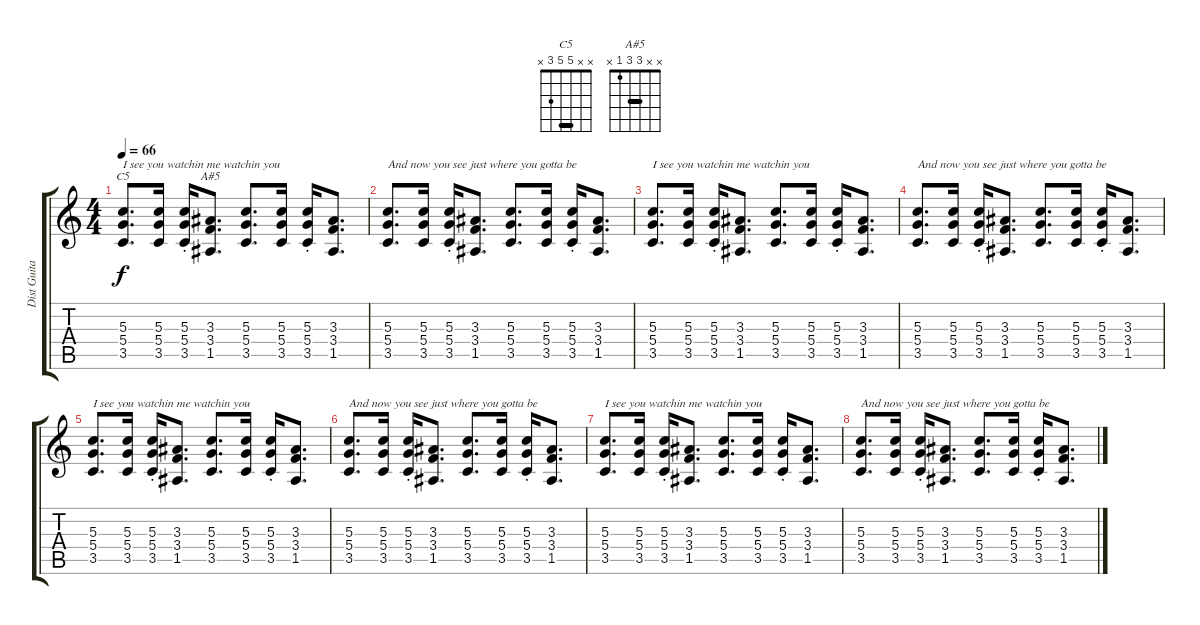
\track ("Dist Guitar 1" "Dist Guita") {instrument distortionguitar}
\staff {score tabs}
\tuning (E4 B3 G3 D3 A2 E2) {hide}
\chord ("C5" x x 5 5 3 x) {barre 5}
\chord ("A#5" x x 3 3 1 x) {barre 3}
\ts (4 4)
\tempo 66
\clef g2
\ks c
(5.3 5.4 3.5).8{d ch "C5" txt "I see you watchin me watchin you" dy f} (5.3 5.4 3.5).16 (5.3 5.4 3.5{st}).16 (3.3 3.4 1.5).8{d ch "A#5"} (5.3 5.4 3.5).8{d} (5.3 5.4 3.5).16 (5.3 5.4 3.5{st}).16 (3.3 3.4 1.5).8{d} |
(5.3 5.4 3.5).8{d txt "And now you see just where you gotta be"} (5.3 5.4 3.5).16 (5.3 5.4 3.5{st}).16 (3.3 3.4 1.5).8{d} (5.3 5.4 3.5).8{d} (5.3 5.4 3.5).16 (5.3 5.4 3.5{st}).16 (3.3 3.4 1.5).8{d} |
(5.3 5.4 3.5).8{d txt "I see you watchin me watchin you"} (5.3 5.4 3.5).16 (5.3 5.4 3.5{st}).16 (3.3 3.4 1.5).8{d} (5.3 5.4 3.5).8{d} (5.3 5.4 3.5).16 (5.3 5.4 3.5{st}).16 (3.3 3.4 1.5).8{d} |
(5.3 5.4 3.5).8{d txt "And now you see just where you gotta be"} (5.3 5.4 3.5).16 (5.3 5.4 3.5{st}).16 (3.3 3.4 1.5).8{d} (5.3 5.4 3.5).8{d} (5.3 5.4 3.5).16 (5.3 5.4 3.5{st}).16 (3.3 3.4 1.5).8{d} |
(5.3 5.4 3.5).8{d txt "I see you watchin me watchin you"} (5.3 5.4 3.5).16 (5.3 5.4 3.5{st}).16 (3.3 3.4 1.5).8{d} (5.3 5.4 3.5).8{d} (5.3 5.4 3.5).16 (5.3 5.4 3.5{st}).16 (3.3 3.4 1.5).8{d} |
(5.3 5.4 3.5).8{d txt "And now you see just where you gotta be"} (5.3 5.4 3.5).16 (5.3 5.4 3.5{st}).16 (3.3 3.4 1.5).8{d} (5.3 5.4 3.5).8{d} (5.3 5.4 3.5).16 (5.3 5.4 3.5{st}).16 (3.3 3.4 1.5).8{d} |
(5.3 5.4 3.5).8{d txt "I see you watchin me watchin you"} (5.3 5.4 3.5).16 (5.3 5.4 3.5{st}).16 (3.3 3.4 1.5).8{d} (5.3 5.4 3.5).8{d} (5.3 5.4 3.5).16 (5.3 5.4 3.5{st}).16 (3.3 3.4 1.5).8{d} |
(5.3 5.4 3.5).8{d txt "And now you see just where you gotta be"} (5.3 5.4 3.5).16 (5.3 5.4 3.5{st}).16 (3.3 3.4 1.5).8{d} (5.3 5.4 3.5).8{d} (5.3 5.4 3.5).16 (5.3 5.4 3.5{st}).16 (3.3 3.4 1.5).8{d}
